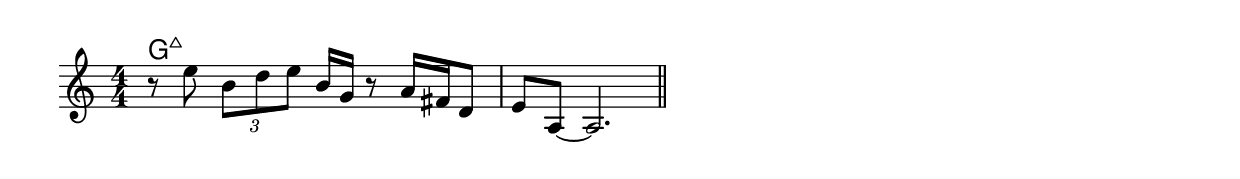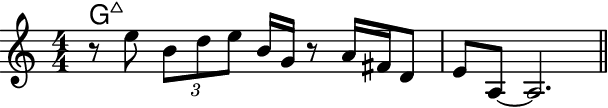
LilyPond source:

\version "2.24.4"
\language "english"
#(ly:set-option 'crop #t)
\include "include/alt.ly"
\score {
  \midi {
    \tempo 4=120
  }
  \layout {
    \context {
      \Score
      \omit BarNumber
    }
    indent = 0\mm
  }
  {
    <<
    \chords {
      \set chordChanges = ##t % only show chords when they change
      \set noChordSymbol = ""
      \set minorChordModifier = \markup { "-" }
      \skip \ppp % spacer to set voice volume
      g1:maj7
    }
    \new Staff {
      \key c \major
      \numericTimeSignature
      \time 4/4
      \clef treble
      \relative {
        \skip \fff % spacer to set voice volume
        r8 e'' \tuplet 3/2 {b d e} b16 g16 r8 a16 fs16 d8 | e8 a,8~ a2. |
        \bar "||"
      }
    }
    >>
  }
}
